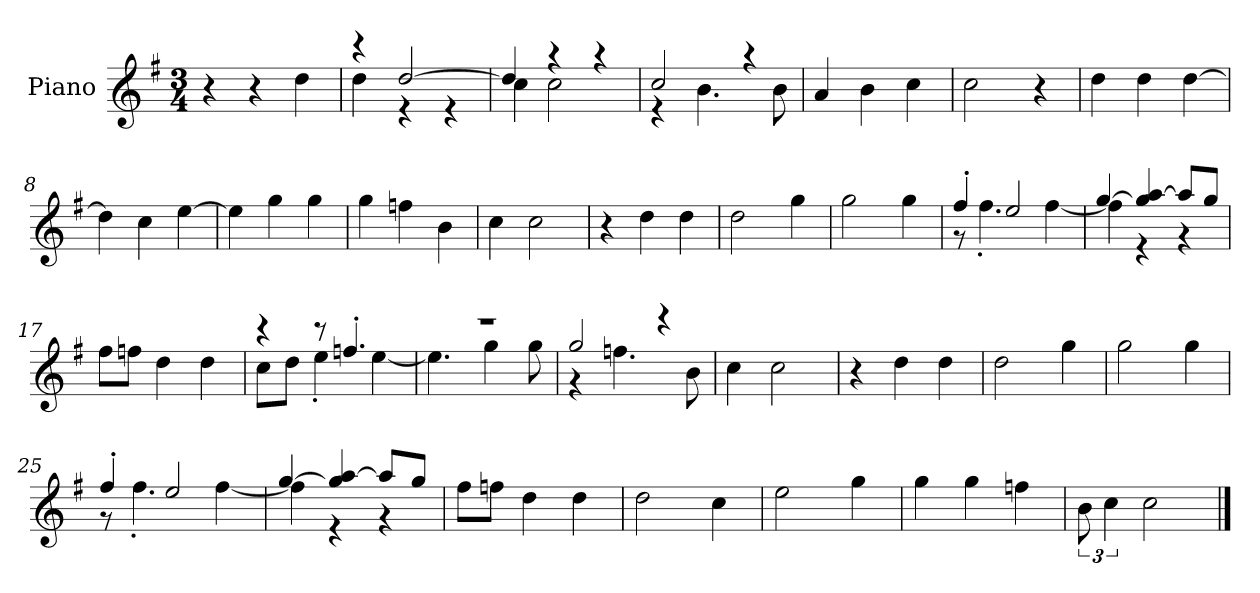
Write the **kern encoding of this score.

**kern
*part1
*staff1
*I"Piano
*I'P-no
*clefG2
*k[f#]
*M3/4
*MM177
=1
4r
4r
4dd\
=2
*^
4r	4dd\
[2dd/	4r
.	4r
=3	=3
4dd/]	4cc\
4r	2cc\
4r	.
=4	=4
2cc/	4r
.	4.b\
4r	.
.	8b\
*v	*v
=5
4a/
4b\
4cc\
=6
2cc\
4r
=7
4dd\
4dd\
[4dd\
=8
4dd\]
4cc\
[4ee\
=9
4ee\]
4gg\
4gg\
=10
4gg\
4ffn\
4b\
!!LO:LB:g=z
=11
4cc\
2cc\
=12
4r
4dd\
4dd\
=13
2dd\
4gg\
=14
2gg\
4gg\
=15
*^
4ff#'/	8r
.	4.ff#'\
2ee/	.
.	[4ff#\
=16	=16
[4gg/	4ff#\]
4gg/] [4aa/	4r
8aa/L]	4r
8gg/J	.
*v	*v
=17
8ff#\L
8ffn\J
4dd\
4dd\
=18
*^
4r	8cc\L
.	8dd\J
8r	4ee'\
4.ffn'/	.
.	[4ee\
=19	=19
2.r	4.ee\]
.	4gg\
.	8gg\
!!LO:LB:g=z	!!
=20	=20
2gg/	4r
.	4.ffn\
4r	.
.	8b\
*v	*v
=21
4cc\
2cc\
=22
4r
4dd\
4dd\
=23
2dd\
4gg\
=24
2gg\
4gg\
=25
*^
4ff#'/	8r
.	4.ff#'\
2ee/	.
.	[4ff#\
=26	=26
[4gg/	4ff#\]
4gg/] [4aa/	4r
8aa/L]	4r
8gg/J	.
*v	*v
=27
8ff#\L
8ffn\J
4dd\
4dd\
=28
2dd\
4cc\
=29
2ee\
4gg\
!!LO:LB:g=z
=30
4gg\
4gg\
4ffn\
=31
12b\
6cc\
2cc\
==
*-
